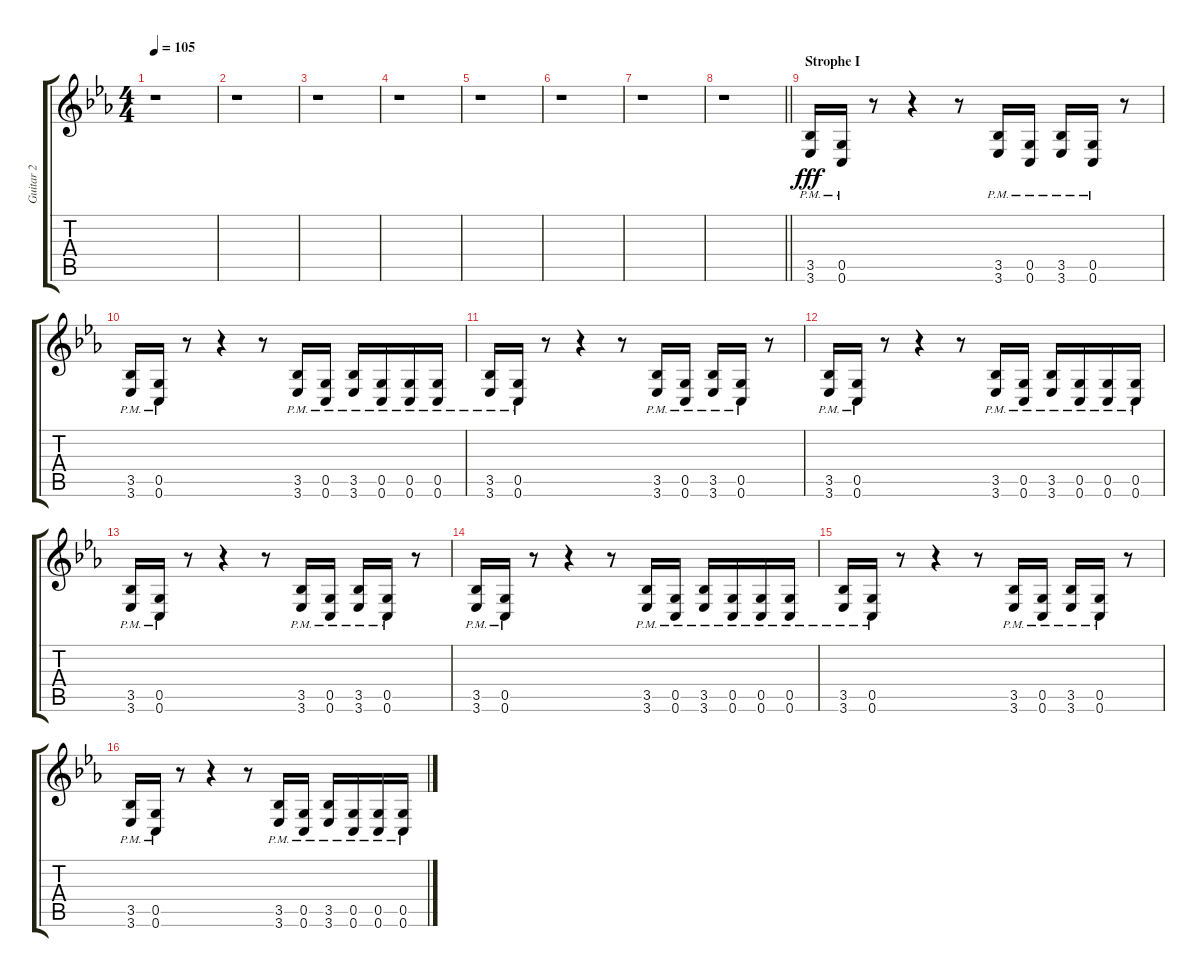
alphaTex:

\track ("Guitar 2" "Guitar 2") {instrument overdrivenguitar}
\staff {score tabs}
\tuning (D4 A3 F3 C3 G2 C2) {hide}
\ts (4 4)
\tempo 105
\clef g2
\ks eb
r.1{dy fff instrument overdrivenguitar} |
r.1 |
r.1 |
r.1 |
r.1 |
r.1 |
r.1 |
\barLineRight lightlight
r.1 |
\section ("" "Strophe I")
(3.5{pm} 3.6{pm}).16 (0.5{pm} 0.6{pm}).16 r.8 r.4 r.8 (3.5{pm} 3.6{pm}).16 (0.5{pm} 0.6{pm}).16 (3.5{pm} 3.6{pm}).16 (0.5{pm} 0.6{pm}).16 r.8 |
(3.5{pm} 3.6{pm}).16 (0.5{pm} 0.6{pm}).16 r.8 r.4 r.8 (3.5{pm} 3.6{pm}).16 (0.5{pm} 0.6{pm}).16 (3.5{pm} 3.6{pm}).16 (0.5{pm} 0.6{pm}).16 (0.5{pm} 0.6{pm}).16 (0.5{pm} 0.6{pm}).16 |
(3.5{pm} 3.6{pm}).16 (0.5{pm} 0.6{pm}).16 r.8 r.4 r.8 (3.5{pm} 3.6{pm}).16 (0.5{pm} 0.6{pm}).16 (3.5{pm} 3.6{pm}).16 (0.5{pm} 0.6{pm}).16 r.8 |
(3.5{pm} 3.6{pm}).16 (0.5{pm} 0.6{pm}).16 r.8 r.4 r.8 (3.5{pm} 3.6{pm}).16 (0.5{pm} 0.6{pm}).16 (3.5{pm} 3.6{pm}).16 (0.5{pm} 0.6{pm}).16 (0.5{pm} 0.6{pm}).16 (0.5{pm} 0.6{pm}).16 |
(3.5{pm} 3.6{pm}).16 (0.5{pm} 0.6{pm}).16 r.8 r.4 r.8 (3.5{pm} 3.6{pm}).16 (0.5{pm} 0.6{pm}).16 (3.5{pm} 3.6{pm}).16 (0.5{pm} 0.6{pm}).16 r.8 |
(3.5{pm} 3.6{pm}).16 (0.5{pm} 0.6{pm}).16 r.8 r.4 r.8 (3.5{pm} 3.6{pm}).16 (0.5{pm} 0.6{pm}).16 (3.5{pm} 3.6{pm}).16 (0.5{pm} 0.6{pm}).16 (0.5{pm} 0.6{pm}).16 (0.5{pm} 0.6{pm}).16 |
(3.5{pm} 3.6{pm}).16 (0.5{pm} 0.6{pm}).16 r.8 r.4 r.8 (3.5{pm} 3.6{pm}).16 (0.5{pm} 0.6{pm}).16 (3.5{pm} 3.6{pm}).16 (0.5{pm} 0.6{pm}).16 r.8 |
(3.5{pm} 3.6{pm}).16 (0.5{pm} 0.6{pm}).16 r.8 r.4 r.8 (3.5{pm} 3.6{pm}).16 (0.5{pm} 0.6{pm}).16 (3.5{pm} 3.6{pm}).16 (0.5{pm} 0.6{pm}).16 (0.5{pm} 0.6{pm}).16 (0.5{pm} 0.6{pm}).16
